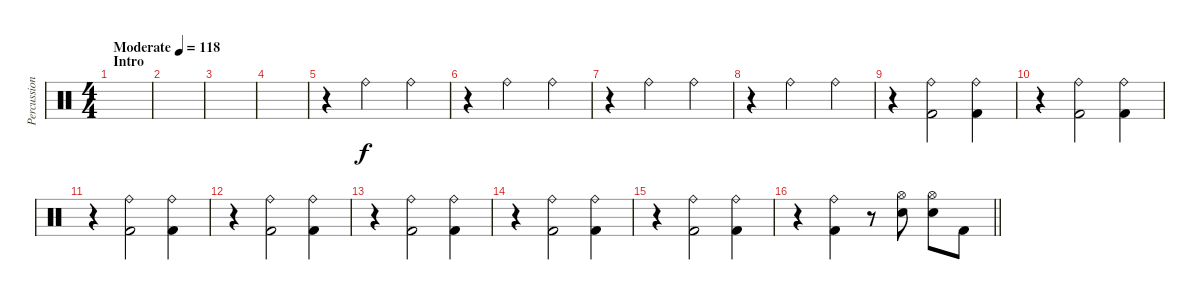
\track ("Percussion" "Percussion") {instrument percussion}
\staff {score}
\articulation defaults
\ts (4 4)
\section ("" "Intro")
\tempo (118 "Moderate")
\clef neutral
\ks c
|
|
|
|
r.4 "Ride (bell)".2 "Ride (bell)".4 |
r.4 "Ride (bell)".2 "Ride (bell)".4 |
r.4 "Ride (bell)".2 "Ride (bell)".4 |
r.4 "Ride (bell)".2 "Ride (bell)".4 |
r.4 ("Ride (bell)" "Kick (hit) 2").2 ("Ride (bell)" "Kick (hit) 2").4 |
r.4 ("Ride (bell)" "Kick (hit) 2").2 ("Ride (bell)" "Kick (hit) 2").4 |
r.4 ("Ride (bell)" "Kick (hit) 2").2 ("Ride (bell)" "Kick (hit) 2").4 |
r.4 ("Ride (bell)" "Kick (hit) 2").2 ("Ride (bell)" "Kick (hit) 2").4 |
r.4 ("Ride (bell)" "Kick (hit) 2").2 ("Ride (bell)" "Kick (hit) 2").4 |
r.4 ("Ride (bell)" "Kick (hit) 2").2 ("Ride (bell)" "Kick (hit) 2").4 |
r.4 ("Ride (bell)" "Kick (hit) 2").2 ("Ride (bell)" "Kick (hit) 2").4 |
\barLineRight lightlight
r.4 ("Ride (bell)" "Kick (hit) 2").4 r.8 ("Hi-Hat (open)" "Electric Snare (hit)").8 ("Hi-Hat (open)" "Electric Snare (hit)").8 "Kick (hit) 2".8
